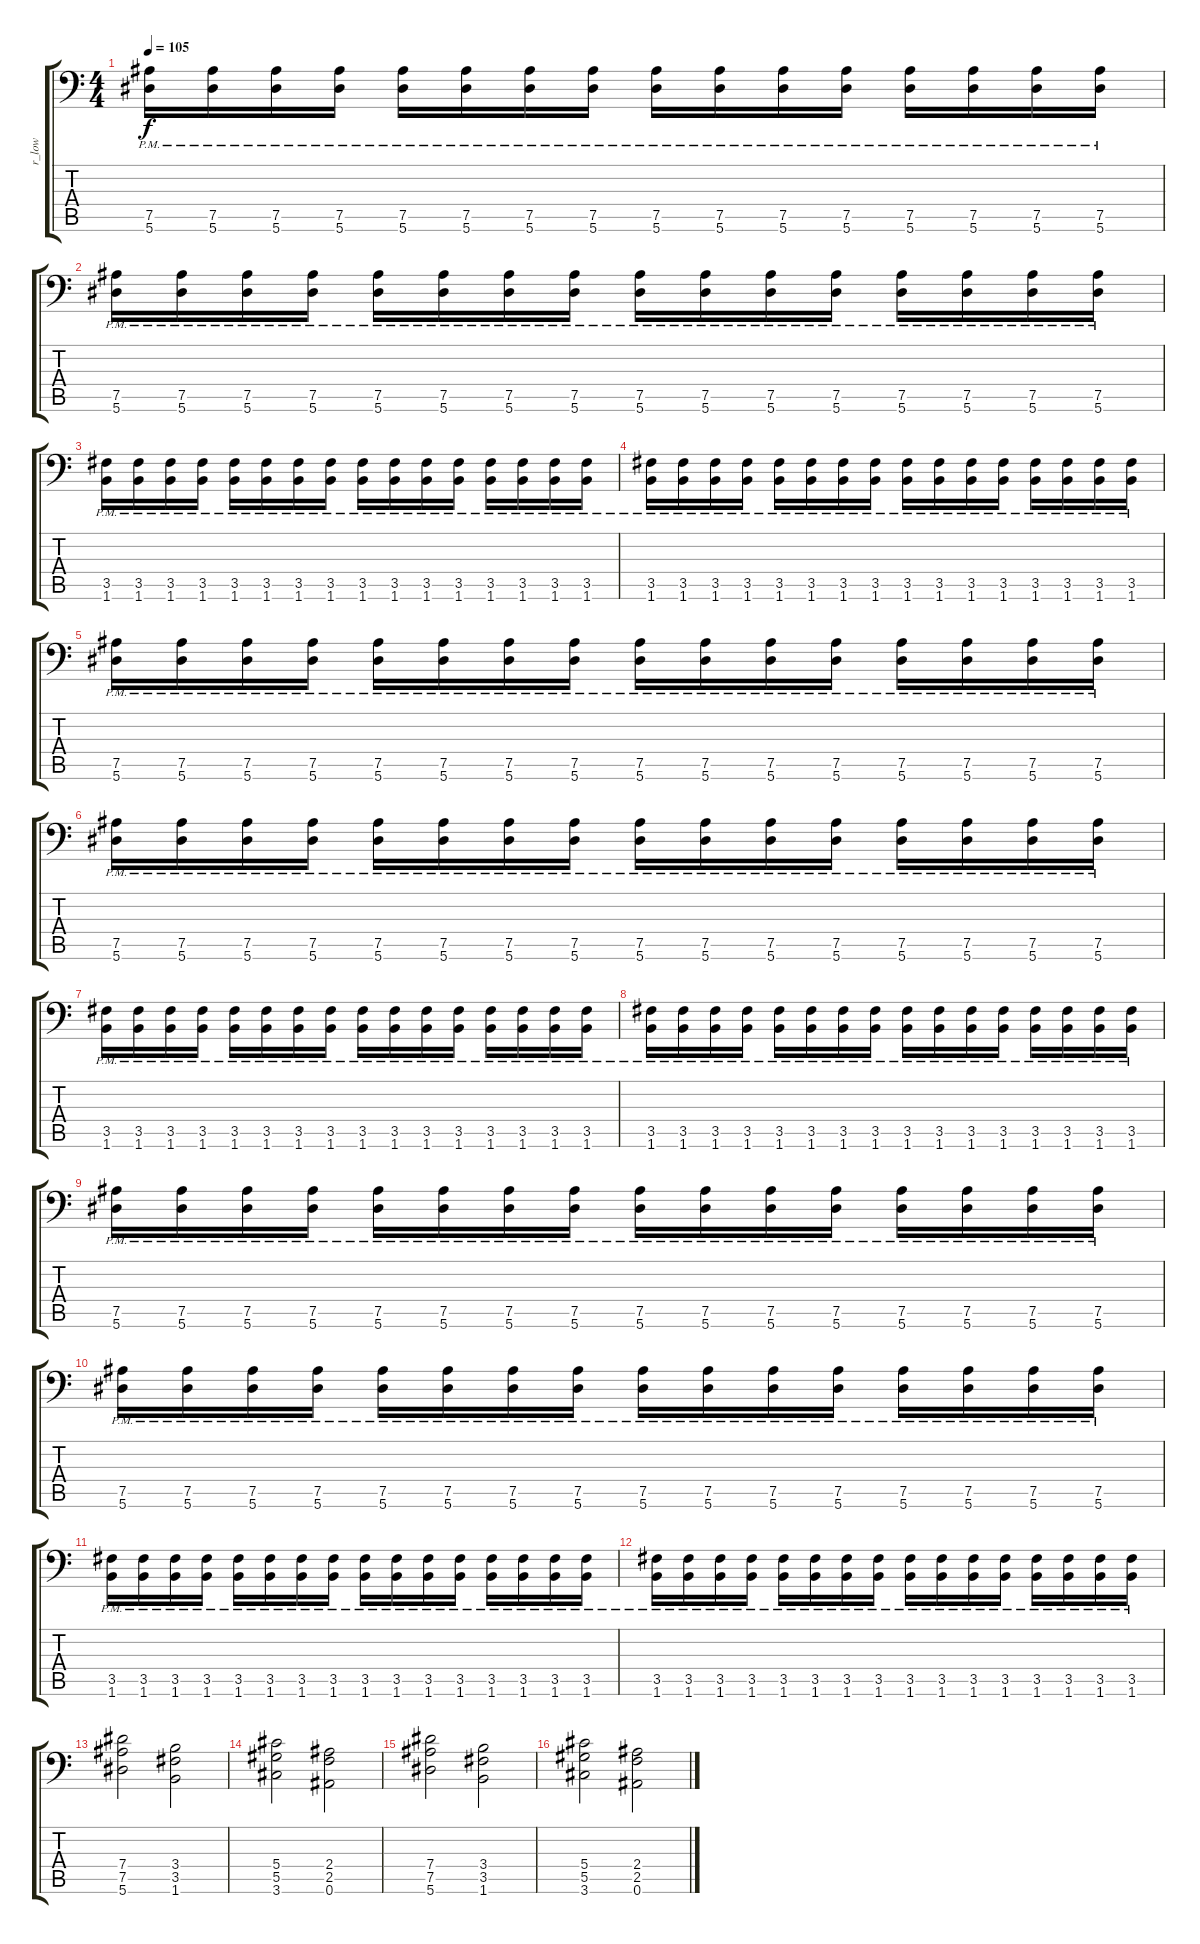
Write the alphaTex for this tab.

\track ("r_low" "r_low") {instrument distortionguitar}
\staff {score tabs}
\tuning (Bb3 F3 Db3 Ab2 Eb2 Bb1) {hide}
\ts (4 4)
\tempo 105
\clef f4
\ks c
(7.5{pm} 5.6{pm}).16{dy f} (7.5{pm} 5.6{pm}).16 (7.5{pm} 5.6{pm}).16 (7.5{pm} 5.6{pm}).16 (7.5{pm} 5.6{pm}).16 (7.5{pm} 5.6{pm}).16 (7.5{pm} 5.6{pm}).16 (7.5{pm} 5.6{pm}).16 (7.5{pm} 5.6{pm}).16 (7.5{pm} 5.6{pm}).16 (7.5{pm} 5.6{pm}).16 (7.5{pm} 5.6{pm}).16 (7.5{pm} 5.6{pm}).16 (7.5{pm} 5.6{pm}).16 (7.5{pm} 5.6{pm}).16 (7.5{pm} 5.6{pm}).16 |
(7.5{pm} 5.6{pm}).16 (7.5{pm} 5.6{pm}).16 (7.5{pm} 5.6{pm}).16 (7.5{pm} 5.6{pm}).16 (7.5{pm} 5.6{pm}).16 (7.5{pm} 5.6{pm}).16 (7.5{pm} 5.6{pm}).16 (7.5{pm} 5.6{pm}).16 (7.5{pm} 5.6{pm}).16 (7.5{pm} 5.6{pm}).16 (7.5{pm} 5.6{pm}).16 (7.5{pm} 5.6{pm}).16 (7.5{pm} 5.6{pm}).16 (7.5{pm} 5.6{pm}).16 (7.5{pm} 5.6{pm}).16 (7.5{pm} 5.6{pm}).16 |
(3.5{pm} 1.6{pm}).16 (3.5{pm} 1.6{pm}).16 (3.5{pm} 1.6{pm}).16 (3.5{pm} 1.6{pm}).16 (3.5{pm} 1.6{pm}).16 (3.5{pm} 1.6{pm}).16 (3.5{pm} 1.6{pm}).16 (3.5{pm} 1.6{pm}).16 (3.5{pm} 1.6{pm}).16 (3.5{pm} 1.6{pm}).16 (3.5{pm} 1.6{pm}).16 (3.5{pm} 1.6{pm}).16 (3.5{pm} 1.6{pm}).16 (3.5{pm} 1.6{pm}).16 (3.5{pm} 1.6{pm}).16 (3.5{pm} 1.6{pm}).16 |
(3.5{pm} 1.6{pm}).16 (3.5{pm} 1.6{pm}).16 (3.5{pm} 1.6{pm}).16 (3.5{pm} 1.6{pm}).16 (3.5{pm} 1.6{pm}).16 (3.5{pm} 1.6{pm}).16 (3.5{pm} 1.6{pm}).16 (3.5{pm} 1.6{pm}).16 (3.5{pm} 1.6{pm}).16 (3.5{pm} 1.6{pm}).16 (3.5{pm} 1.6{pm}).16 (3.5{pm} 1.6{pm}).16 (3.5{pm} 1.6{pm}).16 (3.5{pm} 1.6{pm}).16 (3.5{pm} 1.6{pm}).16 (3.5{pm} 1.6{pm}).16 |
(7.5{pm} 5.6{pm}).16 (7.5{pm} 5.6{pm}).16 (7.5{pm} 5.6{pm}).16 (7.5{pm} 5.6{pm}).16 (7.5{pm} 5.6{pm}).16 (7.5{pm} 5.6{pm}).16 (7.5{pm} 5.6{pm}).16 (7.5{pm} 5.6{pm}).16 (7.5{pm} 5.6{pm}).16 (7.5{pm} 5.6{pm}).16 (7.5{pm} 5.6{pm}).16 (7.5{pm} 5.6{pm}).16 (7.5{pm} 5.6{pm}).16 (7.5{pm} 5.6{pm}).16 (7.5{pm} 5.6{pm}).16 (7.5{pm} 5.6{pm}).16 |
(7.5{pm} 5.6{pm}).16 (7.5{pm} 5.6{pm}).16 (7.5{pm} 5.6{pm}).16 (7.5{pm} 5.6{pm}).16 (7.5{pm} 5.6{pm}).16 (7.5{pm} 5.6{pm}).16 (7.5{pm} 5.6{pm}).16 (7.5{pm} 5.6{pm}).16 (7.5{pm} 5.6{pm}).16 (7.5{pm} 5.6{pm}).16 (7.5{pm} 5.6{pm}).16 (7.5{pm} 5.6{pm}).16 (7.5{pm} 5.6{pm}).16 (7.5{pm} 5.6{pm}).16 (7.5{pm} 5.6{pm}).16 (7.5{pm} 5.6{pm}).16 |
(3.5{pm} 1.6{pm}).16 (3.5{pm} 1.6{pm}).16 (3.5{pm} 1.6{pm}).16 (3.5{pm} 1.6{pm}).16 (3.5{pm} 1.6{pm}).16 (3.5{pm} 1.6{pm}).16 (3.5{pm} 1.6{pm}).16 (3.5{pm} 1.6{pm}).16 (3.5{pm} 1.6{pm}).16 (3.5{pm} 1.6{pm}).16 (3.5{pm} 1.6{pm}).16 (3.5{pm} 1.6{pm}).16 (3.5{pm} 1.6{pm}).16 (3.5{pm} 1.6{pm}).16 (3.5{pm} 1.6{pm}).16 (3.5{pm} 1.6{pm}).16 |
(3.5{pm} 1.6{pm}).16 (3.5{pm} 1.6{pm}).16 (3.5{pm} 1.6{pm}).16 (3.5{pm} 1.6{pm}).16 (3.5{pm} 1.6{pm}).16 (3.5{pm} 1.6{pm}).16 (3.5{pm} 1.6{pm}).16 (3.5{pm} 1.6{pm}).16 (3.5{pm} 1.6{pm}).16 (3.5{pm} 1.6{pm}).16 (3.5{pm} 1.6{pm}).16 (3.5{pm} 1.6{pm}).16 (3.5{pm} 1.6{pm}).16 (3.5{pm} 1.6{pm}).16 (3.5{pm} 1.6{pm}).16 (3.5{pm} 1.6{pm}).16 |
(7.5{pm} 5.6{pm}).16 (7.5{pm} 5.6{pm}).16 (7.5{pm} 5.6{pm}).16 (7.5{pm} 5.6{pm}).16 (7.5{pm} 5.6{pm}).16 (7.5{pm} 5.6{pm}).16 (7.5{pm} 5.6{pm}).16 (7.5{pm} 5.6{pm}).16 (7.5{pm} 5.6{pm}).16 (7.5{pm} 5.6{pm}).16 (7.5{pm} 5.6{pm}).16 (7.5{pm} 5.6{pm}).16 (7.5{pm} 5.6{pm}).16 (7.5{pm} 5.6{pm}).16 (7.5{pm} 5.6{pm}).16 (7.5{pm} 5.6{pm}).16 |
(7.5{pm} 5.6{pm}).16 (7.5{pm} 5.6{pm}).16 (7.5{pm} 5.6{pm}).16 (7.5{pm} 5.6{pm}).16 (7.5{pm} 5.6{pm}).16 (7.5{pm} 5.6{pm}).16 (7.5{pm} 5.6{pm}).16 (7.5{pm} 5.6{pm}).16 (7.5{pm} 5.6{pm}).16 (7.5{pm} 5.6{pm}).16 (7.5{pm} 5.6{pm}).16 (7.5{pm} 5.6{pm}).16 (7.5{pm} 5.6{pm}).16 (7.5{pm} 5.6{pm}).16 (7.5{pm} 5.6{pm}).16 (7.5{pm} 5.6{pm}).16 |
(3.5{pm} 1.6{pm}).16 (3.5{pm} 1.6{pm}).16 (3.5{pm} 1.6{pm}).16 (3.5{pm} 1.6{pm}).16 (3.5{pm} 1.6{pm}).16 (3.5{pm} 1.6{pm}).16 (3.5{pm} 1.6{pm}).16 (3.5{pm} 1.6{pm}).16 (3.5{pm} 1.6{pm}).16 (3.5{pm} 1.6{pm}).16 (3.5{pm} 1.6{pm}).16 (3.5{pm} 1.6{pm}).16 (3.5{pm} 1.6{pm}).16 (3.5{pm} 1.6{pm}).16 (3.5{pm} 1.6{pm}).16 (3.5{pm} 1.6{pm}).16 |
(3.5{pm} 1.6{pm}).16 (3.5{pm} 1.6{pm}).16 (3.5{pm} 1.6{pm}).16 (3.5{pm} 1.6{pm}).16 (3.5{pm} 1.6{pm}).16 (3.5{pm} 1.6{pm}).16 (3.5{pm} 1.6{pm}).16 (3.5{pm} 1.6{pm}).16 (3.5{pm} 1.6{pm}).16 (3.5{pm} 1.6{pm}).16 (3.5{pm} 1.6{pm}).16 (3.5{pm} 1.6{pm}).16 (3.5{pm} 1.6{pm}).16 (3.5{pm} 1.6{pm}).16 (3.5{pm} 1.6{pm}).16 (3.5{pm} 1.6{pm}).16 |
(7.4 7.5 5.6).2 (3.4 3.5 1.6).2 |
(5.4 5.5 3.6).2 (2.4 2.5 0.6).2 |
(7.4 7.5 5.6).2 (3.4 3.5 1.6).2 |
(5.4 5.5 3.6).2 (2.4 2.5 0.6).2
